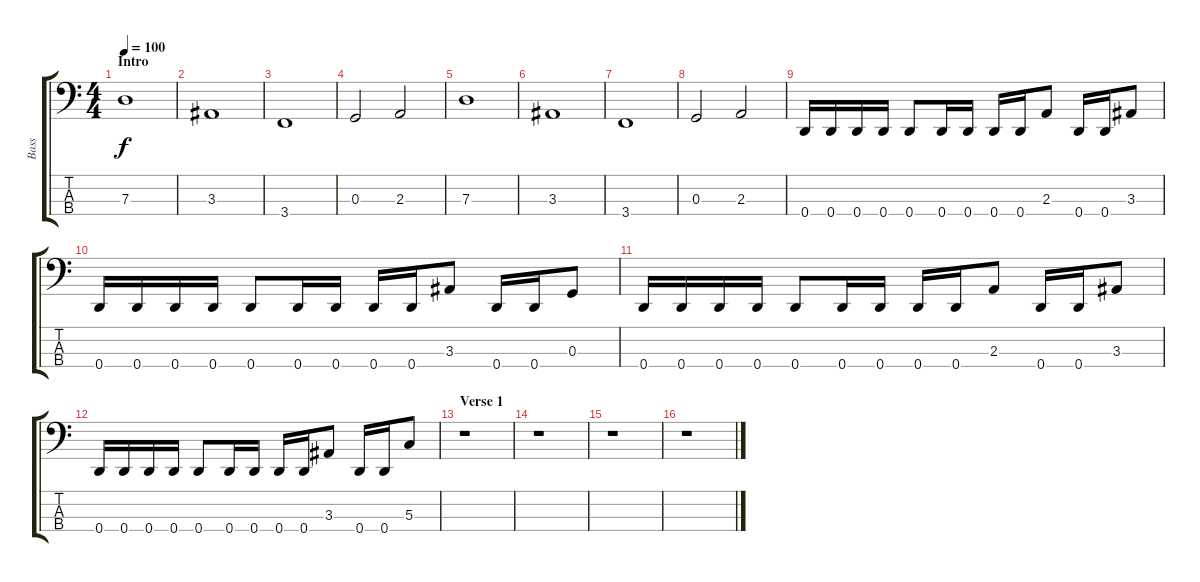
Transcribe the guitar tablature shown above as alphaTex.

\track ("Bass" "Bass") {instrument electricbassfinger}
\staff {score tabs}
\tuning (F2 C2 G1 D1) {hide}
\ts (4 4)
\section ("" "Intro")
\tempo 100
\clef f4
\ks c
7.3.1{dy f instrument electricbassfinger} |
3.3.1 |
3.4.1 |
0.3.2 2.3.2 |
7.3.1 |
3.3.1 |
3.4.1 |
0.3.2 2.3.2 |
0.4.16 0.4.16 0.4.16 0.4.16 0.4.8 0.4.16 0.4.16 0.4.16 0.4.16 2.3.8 0.4.16 0.4.16 3.3.8 |
0.4.16 0.4.16 0.4.16 0.4.16 0.4.8 0.4.16 0.4.16 0.4.16 0.4.16 3.3.8 0.4.16 0.4.16 0.3.8 |
0.4.16 0.4.16 0.4.16 0.4.16 0.4.8 0.4.16 0.4.16 0.4.16 0.4.16 2.3.8 0.4.16 0.4.16 3.3.8 |
0.4.16 0.4.16 0.4.16 0.4.16 0.4.8 0.4.16 0.4.16 0.4.16 0.4.16 3.3.8 0.4.16 0.4.16 5.3.8 |
\section ("" "Verse 1")
r.1 |
r.1 |
r.1 |
r.1
